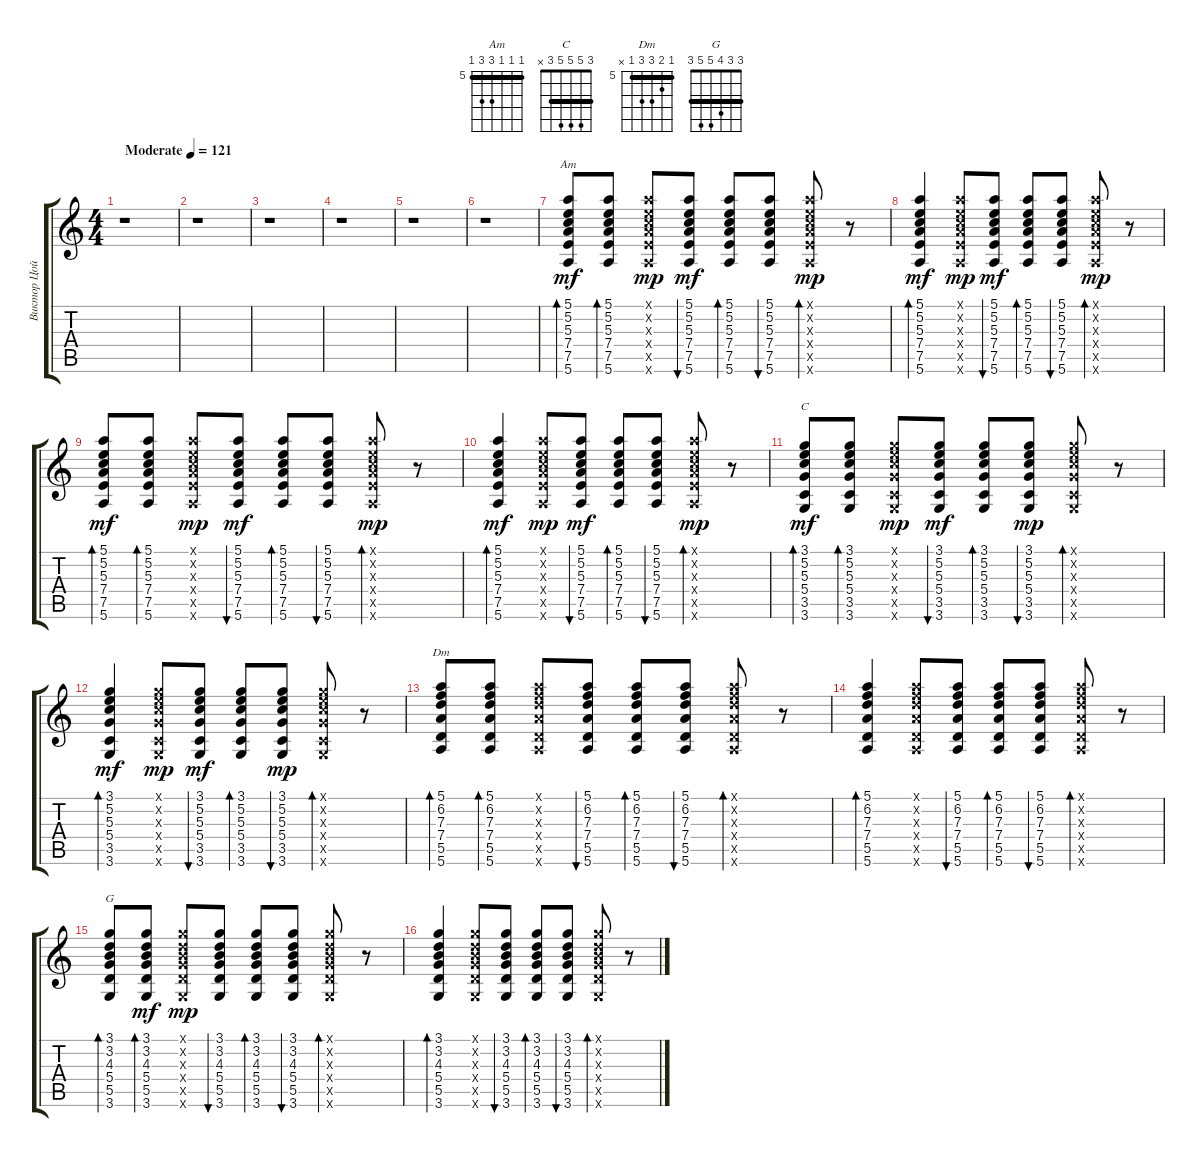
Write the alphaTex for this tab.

\track ("Виктор Цой_2" "Виктор Цой") {instrument overdrivenguitar}
\staff {score tabs}
\tuning (E4 B3 G3 D3 A2 E2) {hide}
\chord ("Am" 5 5 5 7 7 5) {firstfret 5 barre 5}
\chord ("C" 3 5 5 5 3 x) {barre 3}
\chord ("Dm" 5 6 7 7 5 x) {firstfret 5 barre 5}
\chord ("G" 3 3 4 5 5 3) {barre 3}
\ts (4 4)
\tempo (121 "Moderate")
\clef g2
\ks c
r.1{dy mf instrument overdrivenguitar} |
r.1 |
r.1 |
r.1 |
r.1 |
r.1 |
(5.1 5.2 5.3 7.4 7.5 5.6).8{bd 60 ch "Am"} (5.1 5.2 5.3 7.4 7.5 5.6).8{bd 60} (5.1{x} 5.2{x} 5.3{x} 7.4{x} 7.5{x} 5.6{x}).8{dy mp} (5.1 5.2 5.3 7.4 7.5 5.6).8{bu 60 dy mf} (5.1 5.2 5.3 7.4 7.5 5.6).8{bd 60} (5.1 5.2 5.3 7.4 7.5 5.6).8{bu 60} (5.1{x} 5.2{x} 5.3{x} 7.4{x} 7.5{x} 5.6{x}).8{bd 60 dy mp} r.8 |
(5.1 5.2 5.3 7.4 7.5 5.6).4{bd 60 dy mf} (5.1{x} 5.2{x} 5.3{x} 7.4{x} 7.5{x} 5.6{x}).8{dy mp} (5.1 5.2 5.3 7.4 7.5 5.6).8{bu 60 dy mf} (5.1 5.2 5.3 7.4 7.5 5.6).8{bd 60} (5.1 5.2 5.3 7.4 7.5 5.6).8{bu 60} (5.1{x} 5.2{x} 5.3{x} 7.4{x} 7.5{x} 5.6{x}).8{bd 60 dy mp} r.8 |
(5.1 5.2 5.3 7.4 7.5 5.6).8{bd 60 dy mf} (5.1 5.2 5.3 7.4 7.5 5.6).8{bd 60} (5.1{x} 5.2{x} 5.3{x} 7.4{x} 7.5{x} 5.6{x}).8{dy mp} (5.1 5.2 5.3 7.4 7.5 5.6).8{bu 60 dy mf} (5.1 5.2 5.3 7.4 7.5 5.6).8{bd 60} (5.1 5.2 5.3 7.4 7.5 5.6).8{bu 60} (5.1{x} 5.2{x} 5.3{x} 7.4{x} 7.5{x} 5.6{x}).8{bd 60 dy mp} r.8 |
(5.1 5.2 5.3 7.4 7.5 5.6).4{bd 60 dy mf} (5.1{x} 5.2{x} 5.3{x} 7.4{x} 7.5{x} 5.6{x}).8{dy mp} (5.1 5.2 5.3 7.4 7.5 5.6).8{bu 60 dy mf} (5.1 5.2 5.3 7.4 7.5 5.6).8{bd 60} (5.1 5.2 5.3 7.4 7.5 5.6).8{bu 60} (5.1{x} 5.2{x} 5.3{x} 7.4{x} 7.5{x} 5.6{x}).8{bd 60 dy mp} r.8 |
(3.1 5.2 5.3 5.4 3.5 3.6).8{bd 60 ch "C" dy mf} (3.1 5.2 5.3 5.4 3.5 3.6).8{bd 60} (3.1{x} 5.2{x} 5.3{x} 5.4{x} 3.5{x} 3.6{x}).8{dy mp} (3.1 5.2 5.3 5.4 3.5 3.6).8{bu 60 dy mf} (3.1 5.2 5.3 5.4 3.5 3.6).8{bd 60} (3.1 5.2 5.3 5.4 3.5 3.6).8{bu 60 dy mp} (3.1{x} 5.2{x} 5.3{x} 5.4{x} 3.5{x} 3.6{x}).8{bd 60} r.8 |
(3.1 5.2 5.3 5.4 3.5 3.6).4{bd 60 dy mf} (3.1{x} 5.2{x} 5.3{x} 5.4{x} 3.5{x} 3.6{x}).8{dy mp} (3.1 5.2 5.3 5.4 3.5 3.6).8{bu 60 dy mf} (3.1 5.2 5.3 5.4 3.5 3.6).8{bd 60} (3.1 5.2 5.3 5.4 3.5 3.6).8{bu 60 dy mp} (3.1{x} 5.2{x} 5.3{x} 5.4{x} 3.5{x} 3.6{x}).8{bd 60} r.8 |
(5.1 6.2 7.3 7.4 5.5 5.6).8{bd 60 ch "Dm"} (5.1 6.2 7.3 7.4 5.5 5.6).8{bd 60} (5.1{x} 6.2{x} 7.3{x} 7.4{x} 5.5{x} 5.6{x}).8 (5.1 6.2 7.3 7.4 5.5 5.6).8{bu 60} (5.1 6.2 7.3 7.4 5.5 5.6).8{bd 60} (5.1 6.2 7.3 7.4 5.5 5.6).8{bu 60} (5.1{x} 6.2{x} 7.3{x} 7.4{x} 5.5{x} 5.6{x}).8{bd 60} r.8 |
(5.1 6.2 7.3 7.4 5.5 5.6).4{bd 60} (5.1{x} 6.2{x} 7.3{x} 7.4{x} 5.5{x} 5.6{x}).8 (5.1 6.2 7.3 7.4 5.5 5.6).8{bu 60} (5.1 6.2 7.3 7.4 5.5 5.6).8{bd 60} (5.1 6.2 7.3 7.4 5.5 5.6).8{bu 60} (5.1{x} 6.2{x} 7.3{x} 7.4{x} 5.5{x} 5.6{x}).8{bd 60} r.8 |
(3.1 3.2 4.3 5.4 5.5 3.6).8{bd 60 ch "G"} (3.1 3.2 4.3 5.4 5.5 3.6).8{bd 60 dy mf} (3.1{x} 3.2{x} 4.3{x} 5.4{x} 5.5{x} 3.6{x}).8{dy mp} (3.1 3.2 4.3 5.4 5.5 3.6).8{bu 60} (3.1 3.2 4.3 5.4 5.5 3.6).8{bd 60} (3.1 3.2 4.3 5.4 5.5 3.6).8{bu 60} (3.1{x} 3.2{x} 4.3{x} 5.4{x} 5.5{x} 3.6{x}).8{bd 60} r.8 |
(3.1 3.2 4.3 5.4 5.5 3.6).4{bd 60} (3.1{x} 3.2{x} 4.3{x} 5.4{x} 5.5{x} 3.6{x}).8 (3.1 3.2 4.3 5.4 5.5 3.6).8{bu 60} (3.1 3.2 4.3 5.4 5.5 3.6).8{bd 60} (3.1 3.2 4.3 5.4 5.5 3.6).8{bu 60} (3.1{x} 3.2{x} 4.3{x} 5.4{x} 5.5{x} 3.6{x}).8{bd 60} r.8
